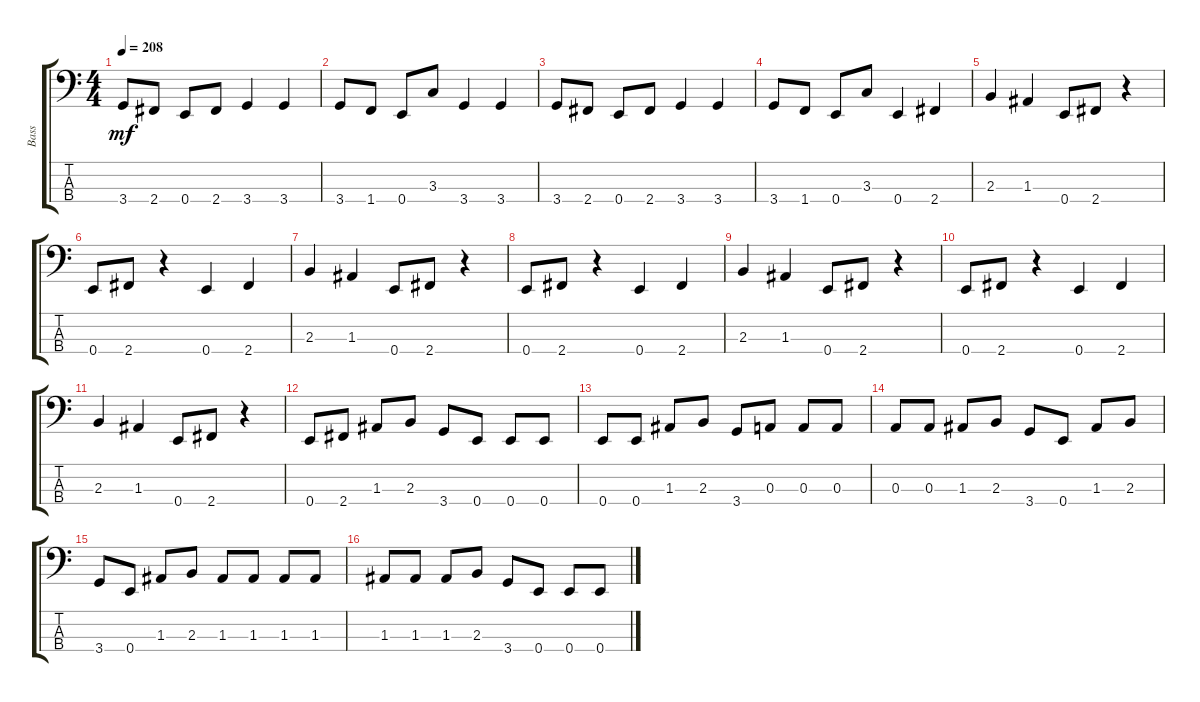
\track ("Bass" "Bass") {instrument electricbassfinger}
\staff {score tabs}
\tuning (G2 D2 A1 E1) {hide}
\ts (4 4)
\tempo 208
\clef f4
\ks c
3.4.8{dy mf} 2.4.8 0.4.8 2.4.8 3.4.4 3.4.4 |
3.4.8 1.4.8 0.4.8 3.3.8 3.4.4 3.4.4 |
3.4.8 2.4.8 0.4.8 2.4.8 3.4.4 3.4.4 |
3.4.8 1.4.8 0.4.8 3.3.8 0.4.4 2.4.4 |
2.3.4 1.3.4 0.4.8 2.4.8 r.4 |
0.4.8 2.4.8 r.4 0.4.4 2.4.4 |
2.3.4 1.3.4 0.4.8 2.4.8 r.4 |
0.4.8 2.4.8 r.4 0.4.4 2.4.4 |
2.3.4 1.3.4 0.4.8 2.4.8 r.4 |
0.4.8 2.4.8 r.4 0.4.4 2.4.4 |
2.3.4 1.3.4 0.4.8 2.4.8 r.4 |
0.4.8 2.4.8 1.3.8 2.3.8 3.4.8 0.4.8 0.4.8 0.4.8 |
0.4.8 0.4.8 1.3.8 2.3.8 3.4.8 0.3.8 0.3.8 0.3.8 |
0.3.8 0.3.8 1.3.8 2.3.8 3.4.8 0.4.8 1.3.8 2.3.8 |
3.4.8 0.4.8 1.3.8 2.3.8 1.3.8 1.3.8 1.3.8 1.3.8 |
1.3.8 1.3.8 1.3.8 2.3.8 3.4.8 0.4.8 0.4.8 0.4.8
